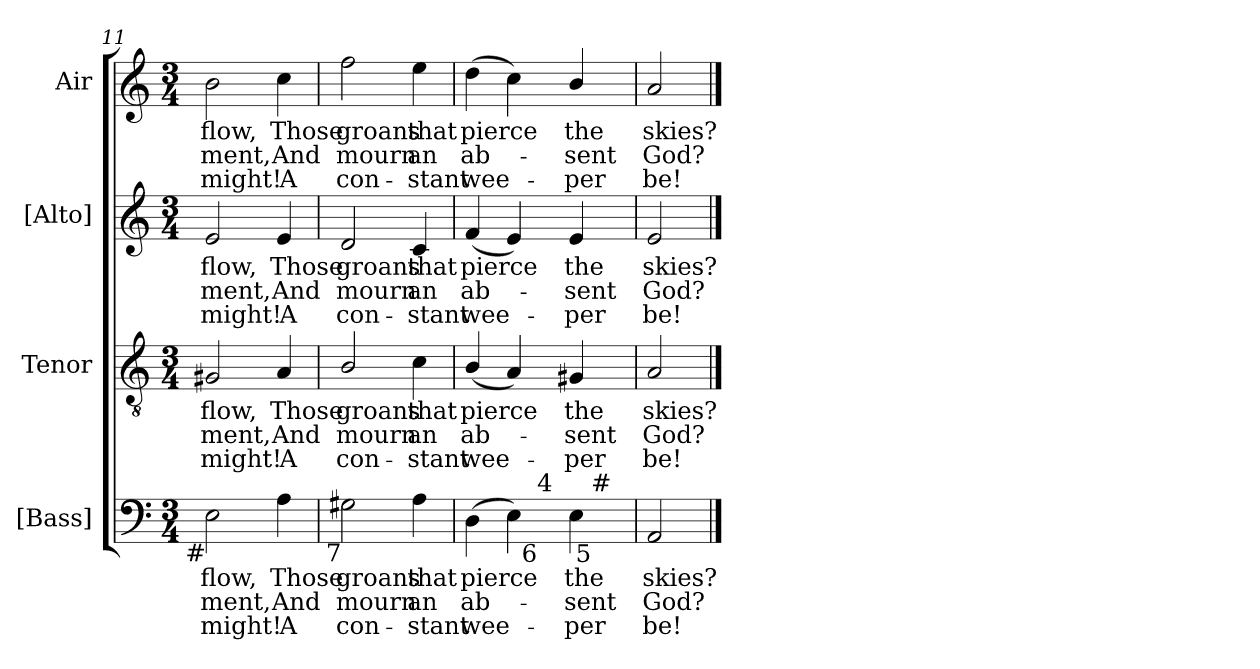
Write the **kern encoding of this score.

**kern	**text	**text	**text	**kern	**text	**text	**text	**kern	**text	**text	**text	**kern	**text	**text	**text
*part4	*part4	*part4	*part4	*part3	*part3	*part3	*part3	*part2	*part2	*part2	*part2	*part1	*part1	*part1	*part1
*staff4	*staff4	*staff4	*staff4	*staff3	*staff3	*staff3	*staff3	*staff2	*staff2	*staff2	*staff2	*staff1	*staff1	*staff1	*staff1
*I"[Bass]	*	*	*	*I"Tenor	*	*	*	*I"[Alto]	*	*	*	*I"Air	*	*	*
*I'B.	*	*	*	*I'T.	*	*	*	*I'A.	*	*	*	*	*	*	*
*clefF4	*	*	*	*clefGv2	*	*	*	*clefG2	*	*	*	*clefG2	*	*	*
*	*	*	*	*ITrd7c12	*	*	*	*	*	*	*	*	*	*	*
*k[]	*	*	*	*k[]	*	*	*	*k[]	*	*	*	*k[]	*	*	*
*a:	*	*	*	*a:	*	*	*	*a:	*	*	*	*a:	*	*	*
*M3/4	*	*	*	*M3/4	*	*	*	*M3/4	*	*	*	*M3/4	*	*	*
=11	=11	=11	=11	=11	=11	=11	=11	=11	=11	=11	=11	=11	=11	=11	=11
!	!LO:LY:b:color=#000000	!LO:LY:b:color=#000000	!LO:LY:b:color=#000000	!	!	!	!	!	!	!	!	!	!	!	!
!	!	!	!	!	!LO:LY:b:color=#000000	!LO:LY:b:color=#000000	!LO:LY:b:color=#000000	!	!	!	!	!	!	!	!
!	!	!	!	!	!	!	!	!	!LO:LY:b:color=#000000	!LO:LY:b:color=#000000	!LO:LY:b:color=#000000	!	!	!	!
!LO:TX:b:rj:t=#	!	!	!	!	!	!	!	!	!	!	!	!	!	!	!
!	!	!	!	!	!	!	!	!	!	!	!	!	!LO:LY:b:color=#000000	!LO:LY:b:color=#000000	!LO:LY:b:color=#000000
2Ei\	flow,	-ment,	might!	2GG#Xi/	flow,	-ment,	might!	2ei/	flow,	-ment,	might!	2bi\	flow,	-ment,	might!
!	!LO:LY:b:color=#000000	!LO:LY:b:color=#000000	!LO:LY:b:color=#000000	!	!	!	!	!	!	!	!	!	!	!	!
!	!	!	!	!	!LO:LY:b:color=#000000	!LO:LY:b:color=#000000	!LO:LY:b:color=#000000	!	!	!	!	!	!	!	!
!	!	!	!	!	!	!	!	!	!LO:LY:b:color=#000000	!LO:LY:b:color=#000000	!LO:LY:b:color=#000000	!	!	!	!
!	!	!	!	!	!	!	!	!	!	!	!	!	!LO:LY:b:color=#000000	!LO:LY:b:color=#000000	!LO:LY:b:color=#000000
4Ai\	Those	And	A	4AAi/	Those	And	A	4ei/	Those	And	A	4cci\	Those	And	A
=12	=12	=12	=12	=12	=12	=12	=12	=12	=12	=12	=12	=12	=12	=12	=12
!	!LO:LY:b:color=#000000	!LO:LY:b:color=#000000	!LO:LY:b:color=#000000	!	!	!	!	!	!	!	!	!	!	!	!
!	!	!	!	!	!LO:LY:b:color=#000000	!LO:LY:b:color=#000000	!LO:LY:b:color=#000000	!	!	!	!	!	!	!	!
!	!	!	!	!	!	!	!	!	!LO:LY:b:color=#000000	!LO:LY:b:color=#000000	!LO:LY:b:color=#000000	!	!	!	!
!LO:TX:b:rj:t=7	!	!	!	!	!	!	!	!	!	!	!	!	!	!	!
!	!	!	!	!	!	!	!	!	!	!	!	!	!LO:LY:b:color=#000000	!LO:LY:b:color=#000000	!LO:LY:b:color=#000000
2G#Xi\	groans	mourn	con-	2BBi/	groans	mourn	con-	2di/	groans	mourn	con-	2ffi\	groans	mourn	con-
!	!LO:LY:b:color=#000000	!LO:LY:b:color=#000000	!LO:LY:b:color=#000000	!	!	!	!	!	!	!	!	!	!	!	!
!	!	!	!	!	!LO:LY:b:color=#000000	!LO:LY:b:color=#000000	!LO:LY:b:color=#000000	!	!	!	!	!	!	!	!
!	!	!	!	!	!	!	!	!	!LO:LY:b:color=#000000	!LO:LY:b:color=#000000	!LO:LY:b:color=#000000	!	!	!	!
!	!	!	!	!	!	!	!	!	!	!	!	!	!LO:LY:b:color=#000000	!LO:LY:b:color=#000000	!LO:LY:b:color=#000000
4Ai\	that	an	-stant	4Ci\	that	an	-stant	4ci/	that	an	-stant	4eei\	that	an	-stant
=13	=13	=13	=13	=13	=13	=13	=13	=13	=13	=13	=13	=13	=13	=13	=13
!	!LO:LY:b:color=#000000	!LO:LY:b:color=#000000	!LO:LY:b:color=#000000	!	!	!	!	!	!	!	!	!	!	!	!
!	!	!	!	!	!LO:LY:b:color=#000000	!LO:LY:b:color=#000000	!LO:LY:b:color=#000000	!	!	!	!	!	!	!	!
!	!	!	!	!	!	!	!	!	!LO:LY:b:color=#000000	!LO:LY:b:color=#000000	!LO:LY:b:color=#000000	!	!	!	!
!LO:TX:b:rj:t=6	!	!	!	!	!	!	!	!	!	!	!	!	!	!	!
!	!	!	!	!	!	!	!	!	!	!	!	!	!LO:LY:b:color=#000000	!LO:LY:b:color=#000000	!LO:LY:b:color=#000000
*^	*	*	*	*	*	*	*	*	*	*	*	*	*	*	*
(4Di\	4ryy	pierce	ab-	wee-	(4BBi/	pierce	ab-	wee-	(4fi/	pierce	ab-	wee-	(4ddi\	pierce	ab-	wee-
4Ei\)	16ryy	.	.	.	4AAi/)	.	.	.	4ei/)	.	.	.	4cci\)	.	.	.
.	64ryy	.	.	.	.	.	.	.	.	.	.	.	.	.	.	.
.	256.ryy	.	.	.	.	.	.	.	.	.	.	.	.	.	.	.
!	!LO:TX:b:rj:t=6	!	!	!	!	!	!	!	!	!	!	!	!	!	!	!
!	!LO:TX:t=4	!	!	!	!	!	!	!	!	!	!	!	!	!	!	!
.	4ryy	.	.	.	.	.	.	.	.	.	.	.	.	.	.	.
!	!	!LO:LY:b:color=#000000	!LO:LY:b:color=#000000	!LO:LY:b:color=#000000	!	!	!	!	!	!	!	!	!	!	!	!
!	!	!	!	!	!	!LO:LY:b:color=#000000	!LO:LY:b:color=#000000	!LO:LY:b:color=#000000	!	!	!	!	!	!	!	!
!	!	!	!	!	!	!	!	!	!	!LO:LY:b:color=#000000	!LO:LY:b:color=#000000	!LO:LY:b:color=#000000	!	!	!	!
!	!	!	!	!	!	!	!	!	!	!	!	!	!	!LO:LY:b:color=#000000	!LO:LY:b:color=#000000	!LO:LY:b:color=#000000
4Ei\	.	the	-sent	-per	4GG#Xi/	the	-sent	-per	4ei/	the	-sent	-per	4bi/	the	-sent	-per
!	!LO:TX:b:rj:t=5	!	!	!	!	!	!	!	!	!	!	!	!	!	!	!
!	!LO:TX:t=#	!	!	!	!	!	!	!	!	!	!	!	!	!	!	!
.	8ryy	.	.	.	.	.	.	.	.	.	.	.	.	.	.	.
.	32ryy	.	.	.	.	.	.	.	.	.	.	.	.	.	.	.
.	128ryy	.	.	.	.	.	.	.	.	.	.	.	.	.	.	.
.	512ryy	.	.	.	.	.	.	.	.	.	.	.	.	.	.	.
*v	*v	*	*	*	*	*	*	*	*	*	*	*	*	*	*	*
=14	=14	=14	=14	=14	=14	=14	=14	=14	=14	=14	=14	=14	=14	=14	=14
*^	*	*	*	*	*	*	*	*	*	*	*	*	*	*	*
!	!	!LO:LY:b:color=#000000	!LO:LY:b:color=#000000	!LO:LY:b:color=#000000	!	!	!	!	!	!	!	!	!	!	!	!
*v	*v	*	*	*	*	*	*	*	*	*	*	*	*	*	*	*
*^	*	*	*	*	*	*	*	*	*	*	*	*	*	*	*
!	!	!	!	!	!	!LO:LY:b:color=#000000	!LO:LY:b:color=#000000	!LO:LY:b:color=#000000	!	!	!	!	!	!	!	!
*v	*v	*	*	*	*	*	*	*	*	*	*	*	*	*	*	*
*^	*	*	*	*	*	*	*	*	*	*	*	*	*	*	*
!	!	!	!	!	!	!	!	!	!	!LO:LY:b:color=#000000	!LO:LY:b:color=#000000	!LO:LY:b:color=#000000	!	!	!	!
*v	*v	*	*	*	*	*	*	*	*	*	*	*	*	*	*	*
*^	*	*	*	*	*	*	*	*	*	*	*	*	*	*	*
!	!	!	!	!	!	!	!	!	!	!	!	!	!	!LO:LY:b:color=#000000	!LO:LY:b:color=#000000	!LO:LY:b:color=#000000
*v	*v	*	*	*	*	*	*	*	*	*	*	*	*	*	*	*
2AAi/	skies?	God?	be!	2AAi/	skies?	God?	be!	2ei/	skies?	God?	be!	2ai/	skies?	God?	be!
==	==	==	==	==	==	==	==	==	==	==	==	==	==	==	==
*-	*-	*-	*-	*-	*-	*-	*-	*-	*-	*-	*-	*-	*-	*-	*-
